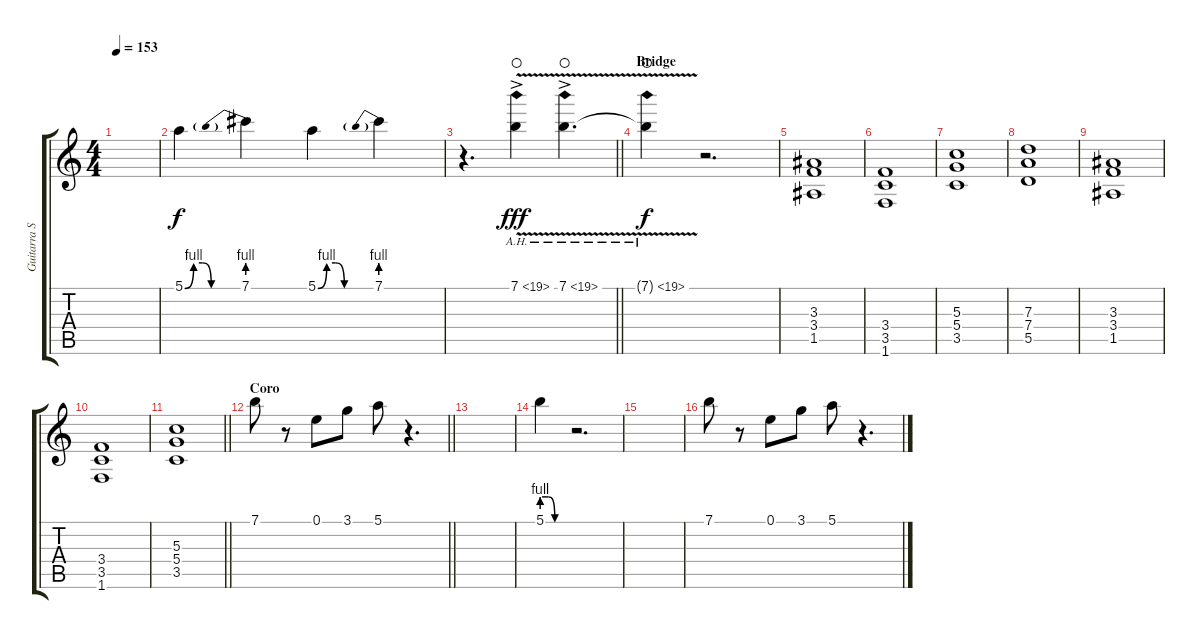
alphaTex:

\track ("Guitarra Solista" "Guitarra S") {instrument distortionguitar}
\staff {score tabs}
\tuning (E4 B3 G3 D3 A2 E2) {hide}
\ts (4 4)
\tempo 153
\clef g2
\ks c
|
5.1{be (custom 0 0 10 4 20 4 30 0 60 0)}.4 7.1{be (prebend 0 4 60 4)}.4 5.1{be (custom 0 0 10 4 20 4 30 0 60 0)}.4 7.1{be (prebend 0 4 60 4)}.4 |
\barLineRight lightlight
r.4{d} 7.1{ah 12 v ac}.4{dy fff waho} 7.1{ah 12 v ac}.4{d waho} |
\section ("" "Bridge")
7.1{ah 12 v t}.4{dy f waho} r.2{d} |
(3.3 3.4 1.5).1{volume 12} |
(3.4 3.5 1.6).1 |
(5.3 5.4 3.5).1 |
(7.3 7.4 5.5).1 |
(3.3 3.4 1.5).1 |
(3.4 3.5 1.6).1 |
\barLineRight lightlight
(5.3 5.4 3.5).1 |
\section ("" "Coro")
\barLineRight lightlight
7.1.8{volume 16} r.8 0.1.8 3.1.8 5.1.8 r.4{d} |
|
5.1{be (custom 0 4 15 4 30 0 60 0)}.4 r.2{d} |
|
7.1.8 r.8 0.1.8 3.1.8 5.1.8 r.4{d}
